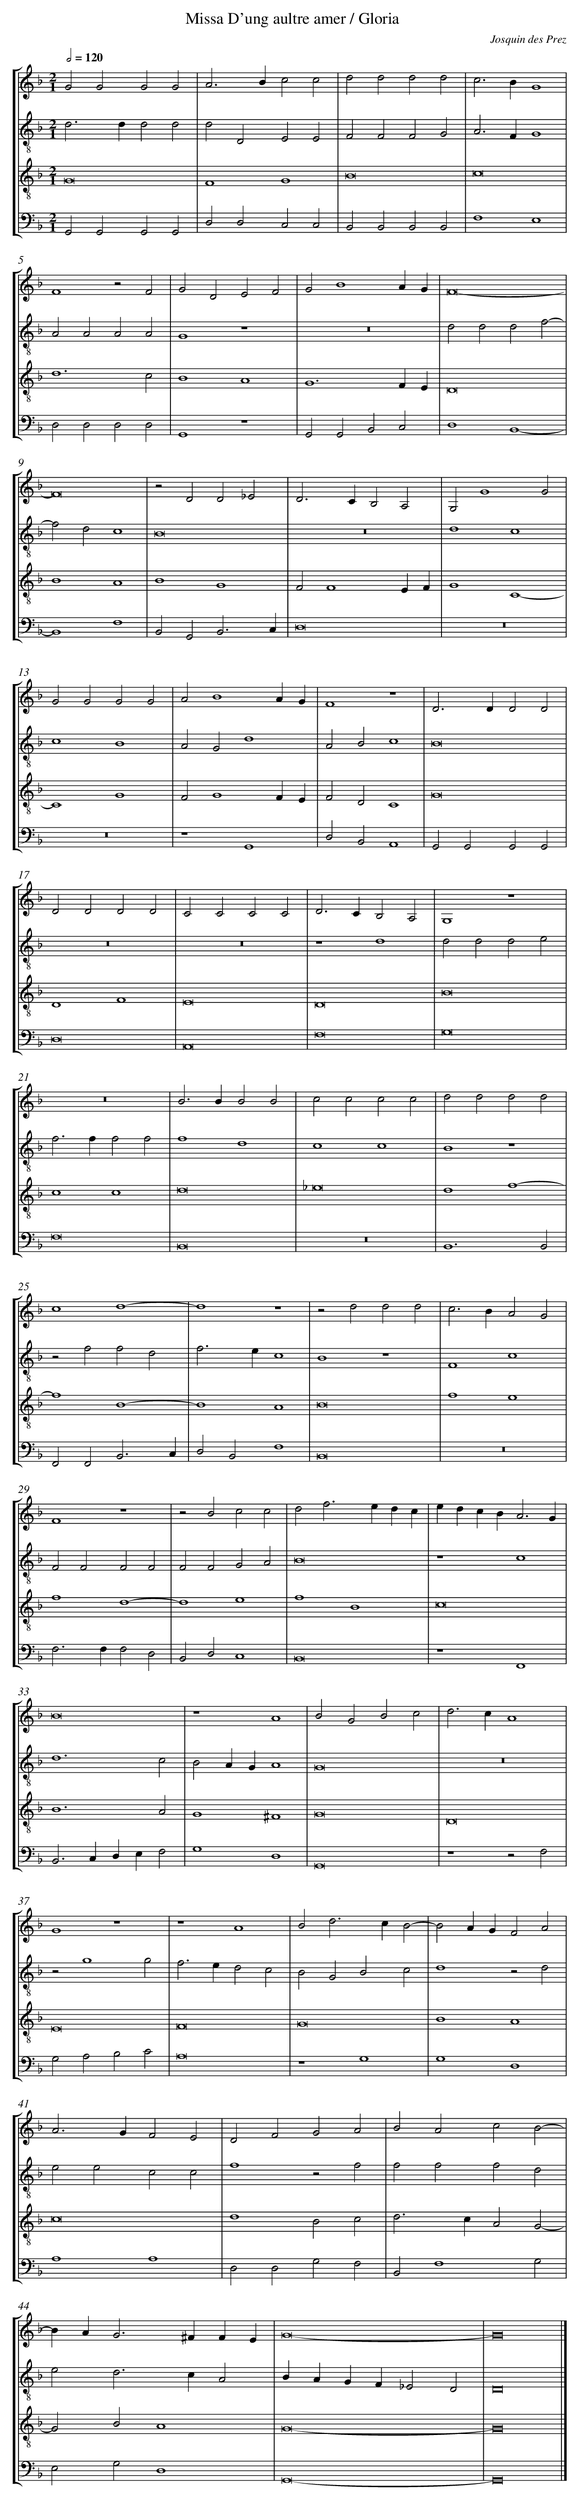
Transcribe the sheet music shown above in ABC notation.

X:1
T:Missa D'ung aultre amer / Gloria
C: Josquin des Prez
L: 1/4
M: 2/1
Q: 1/2=120
%%staves [1 2 3 4]
V: 1 clef=treble
V: 2 clef=treble-8
V: 3 clef=treble-8
V: 4 clef=bass
K: F
[V:1] G2G2G2G2 |
[V:2] d3dd2d2 |
[V:3] G8 |
[V:4] G,,2G,,2G,,2G,,2 |
[V:1] A3Bc2c2 |
[V:2] d2D2E2E2 |
[V:3] F4G4 |
[V:4] D,2D,2C,2C,2 |
[V:1] d2d2d2d2 |
[V:2] F2F2F2G2 |
[V:3] B8 |
[V:4] B,,2B,,2B,,2B,,2 |
[V:1] c3BG4 |
[V:2] A3FG4 |
[V:3] c8 |
[V:4] F,4E,4 |
[V:1] F4z2F2 |
[V:2] A2A2A2A2 |
[V:3] d6c2 |
[V:4] D,2D,2D,2D,2 |
[V:1] G2D2E2F2 |
[V:2] G4z4 |
[V:3] B4A4 |
[V:4] G,,4z4 |
[V:1] G2B4AG |
[V:2] z8 |
[V:3] G6FE |
[V:4] G,,2G,,2B,,2C,2 |
[V:1] F8- |
[V:2] d2d2d2f2- |
[V:3] D8 |
[V:4] D,4B,,4- |
[V:1] F8 |
[V:2] f2d2c4 |
[V:3] B4A4 |
[V:4] B,,4F,4 |
[V:1] z2D2D2_E2 |
[V:2] B8 |
[V:3] B4G4 |
[V:4] B,,2G,,2B,,3C, |
[V:1] D3CB,2A,2 |
[V:2] z8 |
[V:3] F2F4EF |
[V:4] D,8 |
[V:1] G,2G4G2 |
[V:2] d4c4 |
[V:3] G4C4- |
[V:4] z8 |
[V:1] G2G2G2G2 |
[V:2] c4B4 |
[V:3] C4G4 |
[V:4] z8 |
[V:1] A2B4AG |
[V:2] A2G2d4 |
[V:3] F2G4FE |
[V:4] z4G,,4 |
[V:1] F4z4 |
[V:2] A2B2c4 |
[V:3] F2D2C4 |
[V:4] D,2B,,2A,,4 |
[V:1] D3DD2D2 |
[V:2] B8 |
[V:3] G8 |
[V:4] G,,2G,,2G,,2G,,2 |
[V:1] D2D2D2D2 |
[V:2] z8 |
[V:3] D4F4 |
[V:4] D,8 |
[V:1] C2C2C2C2 |
[V:2] z8 |
[V:3] E8 |
[V:4] A,,8 |
[V:1] D3CB,2A,2 |
[V:2] z4d4 |
[V:3] D8 |
[V:4] F,8 |
[V:1] G,4z4 |
[V:2] d2d2d2e2 |
[V:3] B8 |
[V:4] G,8 |
[V:1] z8 |
[V:2] f3ff2f2 |
[V:3] c4c4 |
[V:4] F,8 |
[V:1] B3BB2B2 |
[V:2] f4d4 |
[V:3] d8 |
[V:4] B,,8 |
[V:1] c2c2c2c2 |
[V:2] c4c4 |
[V:3] _e8 |
[V:4] z8 |
[V:1] d2d2d2d2 |
[V:2] B4z4 |
[V:3] d4f4- |
[V:4] B,,6B,,2 |
[V:1] c4d4- |
[V:2] z2f2f2d2 |
[V:3] f4B4- |
[V:4] F,,2F,,2B,,3C, |
[V:1] d4z4 |
[V:2] f3ec4 |
[V:3] B4A4 |
[V:4] D,2B,,2F,4 |
[V:1] z2d2d2d2 |
[V:2] B4z4 |
[V:3] B8 |
[V:4] B,,8 |
[V:1] c3BA2G2 |
[V:2] F4c4 |
[V:3] f4e4 |
[V:4] z8 |
[V:1] F4z4 |
[V:2] F2F2F2F2 |
[V:3] f4d4- |
[V:4] F,3F,F,2D,2 |
[V:1] z2B2c2c2 |
[V:2] F2F2G2A2 |
[V:3] d4e4 |
[V:4] B,,2D,2C,4 |
[V:1] d2f3edc |
[V:2] B8 |
[V:3] f4B4 |
[V:4] B,,8 |
[V:1] edcBA3G |
[V:2] z4c4 |
[V:3] c8 |
[V:4] z4F,,4 |
[V:1] B8 |
[V:2] d6c2 |
[V:3] B6A2 |
[V:4] B,,3C,D,E,F,2 |
[V:1] z4A4 |
[V:2] B2AGA4 |
[V:3] G4^F4 |
[V:4] G,4D,4 |
[V:1] B2G2B2c2 |
[V:2] G8 |
[V:3] G8 |
[V:4] G,,8 |
[V:1] d3cA4 |
[V:2] z8 |
[V:3] D8 |
[V:4] z4z2F,2 |
[V:1] G4z4 |
[V:2] z2g4g2 |
[V:3] E8 |
[V:4] G,2A,2B,2C2 |
[V:1] z4A4 |
[V:2] f3ed2c2 |
[V:3] F8 |
[V:4] A,8 |
[V:1] B2d3cB2- |
[V:2] B2G2B2c2 |
[V:3] G8 |
[V:4] z4G,4 |
[V:1] B2AGF2A2 |
[V:2] d4z2d2 |
[V:3] B4A4 |
[V:4] G,4D,4 |
[V:1] A3GF2E2 |
[V:2] e2e2c2c2 |
[V:3] c8 |
[V:4] A,4A,4 |
[V:1] D2F2G2A2 |
[V:2] f4z2f2 |
[V:3] d4B2c2 |
[V:4] D,2D,2G,2F,2 |
[V:1] B2A2c2B2- |
[V:2] f2f2f2d2 |
[V:3] d3cA2G2- |
[V:4] B,,2F,4G,2 |
[V:1] BAG3^FFE |
[V:2] e2d3cA2 |
[V:3] G2B2A4 |
[V:4] E,2G,2D,4 |
[V:1] G8- |
[V:2] BAGF_E2D2 |
[V:3] G8- |
[V:4] G,,8- |
[V:1] G8 |]
[V:2] D8 |]
[V:3] G8 |]
[V:4] G,,8 |]
